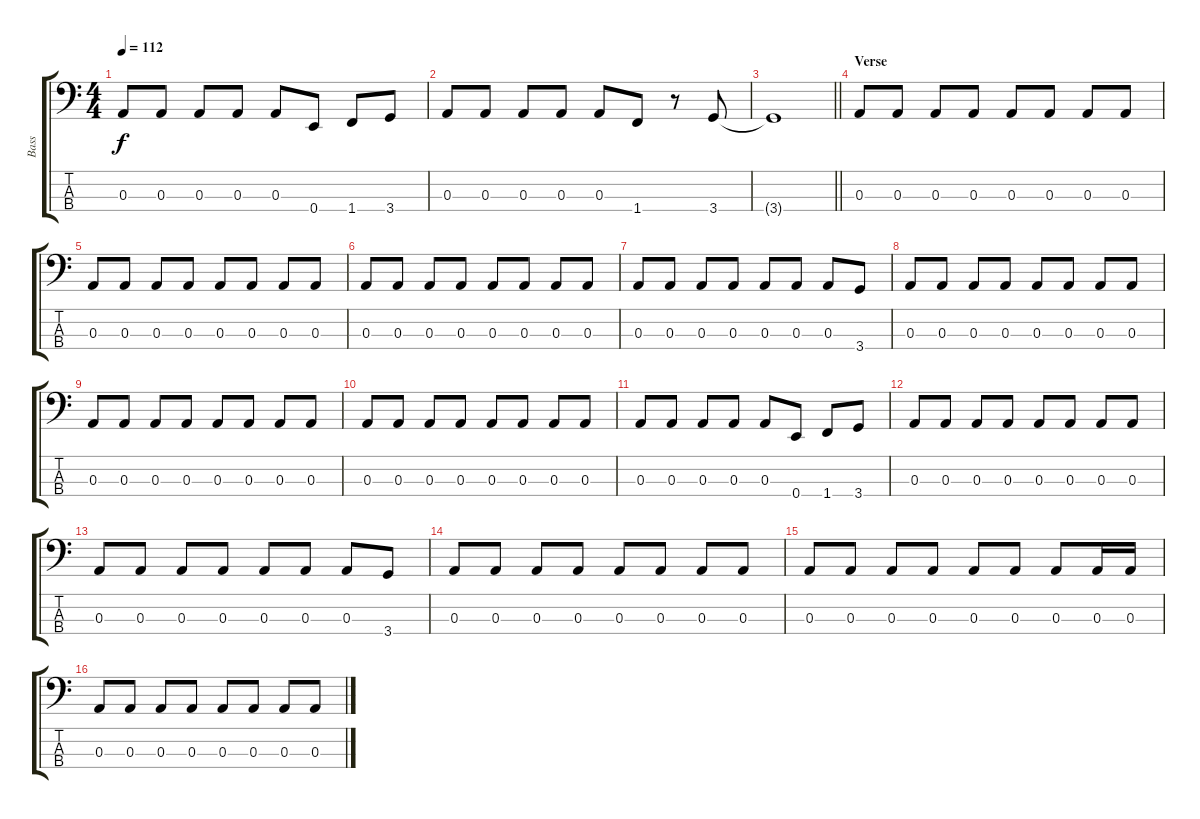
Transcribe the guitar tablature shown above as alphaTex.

\track ("Bass" "Bass") {instrument electricbassfinger}
\staff {score tabs}
\tuning (G2 D2 A1 E1) {hide}
\ts (4 4)
\tempo 112
\clef f4
\ks c
0.3.8{dy f} 0.3.8 0.3.8 0.3.8 0.3.8 0.4.8 1.4.8 3.4.8 |
0.3.8 0.3.8 0.3.8 0.3.8 0.3.8 1.4.8 r.8 3.4.8 |
\barLineRight lightlight
3.4{t}.1 |
\section ("" "Verse")
0.3.8 0.3.8 0.3.8 0.3.8 0.3.8 0.3.8 0.3.8 0.3.8 |
0.3.8 0.3.8 0.3.8 0.3.8 0.3.8 0.3.8 0.3.8 0.3.8 |
0.3.8 0.3.8 0.3.8 0.3.8 0.3.8 0.3.8 0.3.8 0.3.8 |
0.3.8 0.3.8 0.3.8 0.3.8 0.3.8 0.3.8 0.3.8 3.4.8 |
0.3.8 0.3.8 0.3.8 0.3.8 0.3.8 0.3.8 0.3.8 0.3.8 |
0.3.8 0.3.8 0.3.8 0.3.8 0.3.8 0.3.8 0.3.8 0.3.8 |
0.3.8 0.3.8 0.3.8 0.3.8 0.3.8 0.3.8 0.3.8 0.3.8 |
0.3.8 0.3.8 0.3.8 0.3.8 0.3.8 0.4.8 1.4.8 3.4.8 |
0.3.8 0.3.8 0.3.8 0.3.8 0.3.8 0.3.8 0.3.8 0.3.8 |
0.3.8 0.3.8 0.3.8 0.3.8 0.3.8 0.3.8 0.3.8 3.4.8 |
0.3.8 0.3.8 0.3.8 0.3.8 0.3.8 0.3.8 0.3.8 0.3.8 |
0.3.8 0.3.8 0.3.8 0.3.8 0.3.8 0.3.8 0.3.8 0.3.16 0.3.16 |
0.3.8 0.3.8 0.3.8 0.3.8 0.3.8 0.3.8 0.3.8 0.3.8
